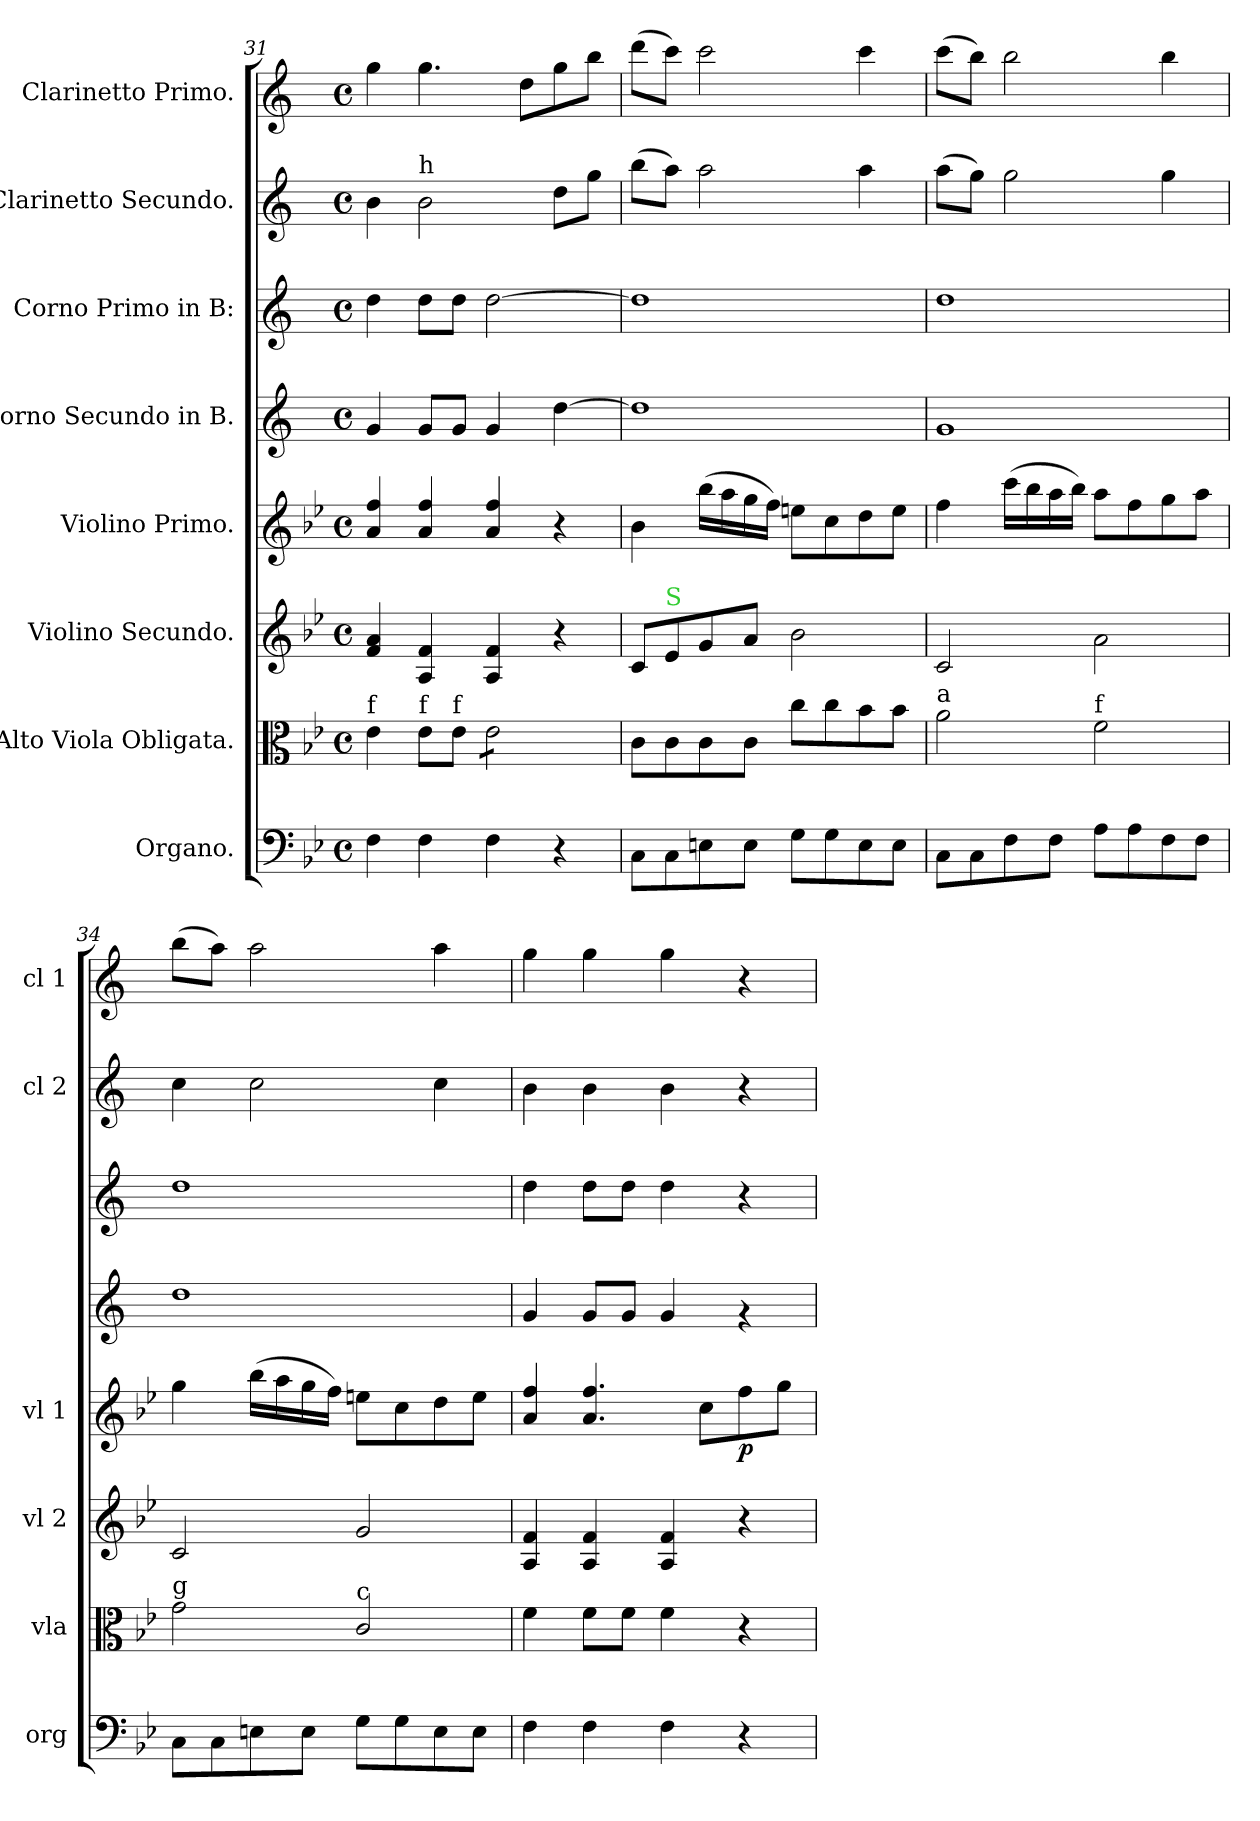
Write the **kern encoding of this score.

**kern	**kern	**kern	**kern	**dynam	**kern	**kern	**kern	**kern
*part8	*part7	*part6	*part5	*part5	*part4	*part3	*part2	*part1
*staff8	*staff7	*staff6	*staff5	*staff5	*staff4	*staff3	*staff2	*staff1
*I"Organo.	*I"Alto Viola Obligata.	*I"Violino Secundo.	*I"Violino Primo.	*	*I"Corno Secundo in B.	*I"Corno Primo in B:	*I"Clarinetto Secundo.	*I"Clarinetto Primo.
*I'org	*I'vla	*I'vl 2	*I'vl 1	*	*	*	*I'cl 2	*I'cl 1
*clefF4	*clefC3	*clefG2	*clefG2	*	*clefG2	*clefG2	*clefG2	*clefG2
*	*	*	*	*	*ITrd1c2	*ITrd1c2	*ITrd1c2	*ITrd1c2
*k[b-e-]	*k[b-e-]	*k[b-e-]	*k[b-e-]	*	*k[b-e-]	*k[b-e-]	*k[b-e-]	*k[b-e-]
*B-:	*B-:	*B-:	*B-:	*	*B-:	*B-:	*B-:	*B-:
*M4/4	*M4/4	*M4/4	*M4/4	*	*M4/4	*M4/4	*M4/4	*M4/4
*met(c)	*met(c)	*met(c)	*met(c)	*	*met(c)	*met(c)	*met(c)	*met(c)
=31	=31	=31	=31	=31	=31	=31	=31	=31
!	!LO:TX:a:t=f	!	!	!	!	!	!	!
4F\	4e-\	4f/ 4a/	4a/ 4ff/	.	4f/	4cc\	4a\	4ff\
!	!	!	!	!	!	!	!LO:TX:a:t=h	!
!	!LO:TX:a:t=f	!	!	!	!	!	!	!
4F\	8e-\L	4A/ 4f/	4a/ 4ff/	.	8f/L	8cc\L	2a\	4.ff\
!	!LO:TX:a:t=f	!	!	!	!	!	!	!
.	8e-\J	.	.	.	8f/J	8cc\J	.	.
!	!LO:TX:a:t=f	!	!	!	!	!	!	!
*	*tremolo	*	*	*	*	*	*	*
4F\	8e-\L	4A/ 4f/	4a/ 4ff/	.	4f/	[2cc\	.	.
.	8e-\	.	.	.	.	.	.	8cc\L
4r	8e-\	4r	4r	.	[4cc\	.	8cc\L	8ff\
.	8e-\J	.	.	.	.	.	8ff\J	8aa\J
*	*Xtremolo	*	*	*	*	*	*	*
=32	=32	=32	=32	=32	=32	=32	=32	=32
8C\L	8c\L	8c/L	4b-\	.	1cc\]	1cc\]	(8aa\L	(8ccc\L
!	!	!LO:TX:a:color=limegreen:t=S	!	!	!	!	!	!
8C\	8c\	8e-/	.	.	.	.	8gg\J)	8bb-\J)
8En\	8c\	8g/	(16bb-\LL	.	.	.	2gg\	2bb-\
.	.	.	16aa\	.	.	.	.	.
8E\J	8c\J	8a/J	16gg\	.	.	.	.	.
.	.	.	16ff\JJ)	.	.	.	.	.
8G\L	8cc\L	2b-\	8een\L	.	.	.	.	.
8G\	8cc\	.	8cc\	.	.	.	.	.
8E\	8b-\	.	8dd\	.	.	.	4gg\	4bb-\
8E\J	8b-\J	.	8ee\J	.	.	.	.	.
=33	=33	=33	=33	=33	=33	=33	=33	=33
!	!LO:TX:a:t=a	!	!	!	!	!	!	!
8C\L	2a\	2c/	4ff\	.	1f/	1cc\	(8gg\L	(8bb-\L
8C\	.	.	.	.	.	.	8ff\J)	8aa\J)
8F\	.	.	(16ccc\LL	.	.	.	2ff\	2aa\
.	.	.	16bb-\	.	.	.	.	.
8F\J	.	.	16aa\	.	.	.	.	.
.	.	.	16bb-\JJ)	.	.	.	.	.
!	!LO:TX:a:t=f	!	!	!	!	!	!	!
8A\L	2f\	2a\	8aa\L	.	.	.	.	.
8A\	.	.	8ff\	.	.	.	.	.
8F\	.	.	8gg\	.	.	.	4ff\	4aa\
8F\J	.	.	8aa\J	.	.	.	.	.
=34	=34	=34	=34	=34	=34	=34	=34	=34
!	!LO:TX:a:t=g	!	!	!	!	!	!	!
8C\L	2g\	2c/	4gg\	.	1cc\	1cc\	4b-\	(8aa\L
8C\	.	.	.	.	.	.	.	8gg\J)
8En\	.	.	(16bb-\LL	.	.	.	2b-\	2gg\
.	.	.	16aa\	.	.	.	.	.
8E\J	.	.	16gg\	.	.	.	.	.
.	.	.	16ff\JJ)	.	.	.	.	.
!	!LO:TX:a:t=c	!	!	!	!	!	!	!
8G\L	2c/	2g/	8een\L	.	.	.	.	.
8G\	.	.	8cc\	.	.	.	.	.
8E\	.	.	8dd\	.	.	.	4b-\	4gg\
8E\J	.	.	8ee\J	.	.	.	.	.
=35	=35	=35	=35	=35	=35	=35	=35	=35
4F\	4f\	4A/ 4f/	4a/ 4ff/	.	4f/	4cc\	4a\	4ff\
4F\	8f\L	4A/ 4f/	4.a/ 4.ff/	.	8f/L	8cc\L	4a\	4ff\
.	8f\J	.	.	.	8f/J	8cc\J	.	.
4F\	4f\	4A/ 4f/	.	.	4f/	4cc\	4a\	4ff\
.	.	.	8cc\L	.	.	.	.	.
4r	4r	4r	8ff\	p	4rg	4r	4r	4r
.	.	.	8gg\J	.	.	.	.	.
=	=	=	=	=	=	=	=	=
*-	*-	*-	*-	*-	*-	*-	*-	*-
